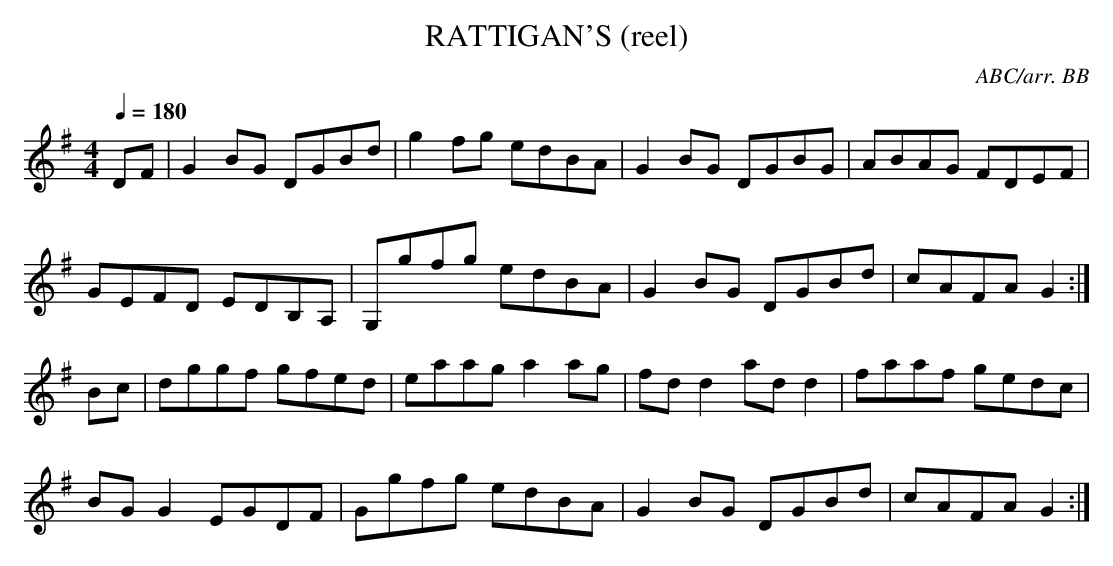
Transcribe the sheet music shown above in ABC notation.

X:1
T:RATTIGAN'S (reel)
C:ABC/arr. BB
(Roscommon/NY 1908-1975), who wrote a lot of good tunes
but didn't make a big deal about naming them.
M:4/4
Q:1/4=180
L:1/8
K:G
DF|G2BG DGBd|g2fg edBA|G2BG DGBG|ABAG FDEF|
GEFD EDB,A,|G,gfg edBA|G2BG DGBd|cAFA G2 :|
Bc|dggf gfed|eaag a2ag|fdd2 add2|faaf gedc|
BGG2 EGDF|Ggfg edBA|G2BG DGBd|cAFA G2 :|
